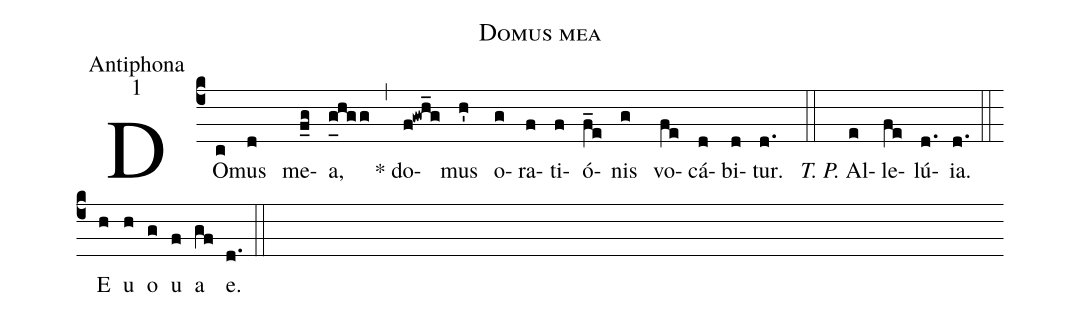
name:Domus mea;
office-part:Antiphona;
mode:1;
%%
(c4) DO(c)mus(d) me(f_g)a,(g_[uh:l]hgg) (,) * do(f!gwh_g)mus(h') o(g)ra(f)ti(f)ó(f_e)nis(g) vo(fe)cá(d)bi(d)tur.(d.) (::) <i>T. P.</i> Al(e)le(fe)lú(d.){ia}.(d.) (::) <eu>E(h) u(h) o(g) u(f) a(gf) e.</eu>(d.) (::)
